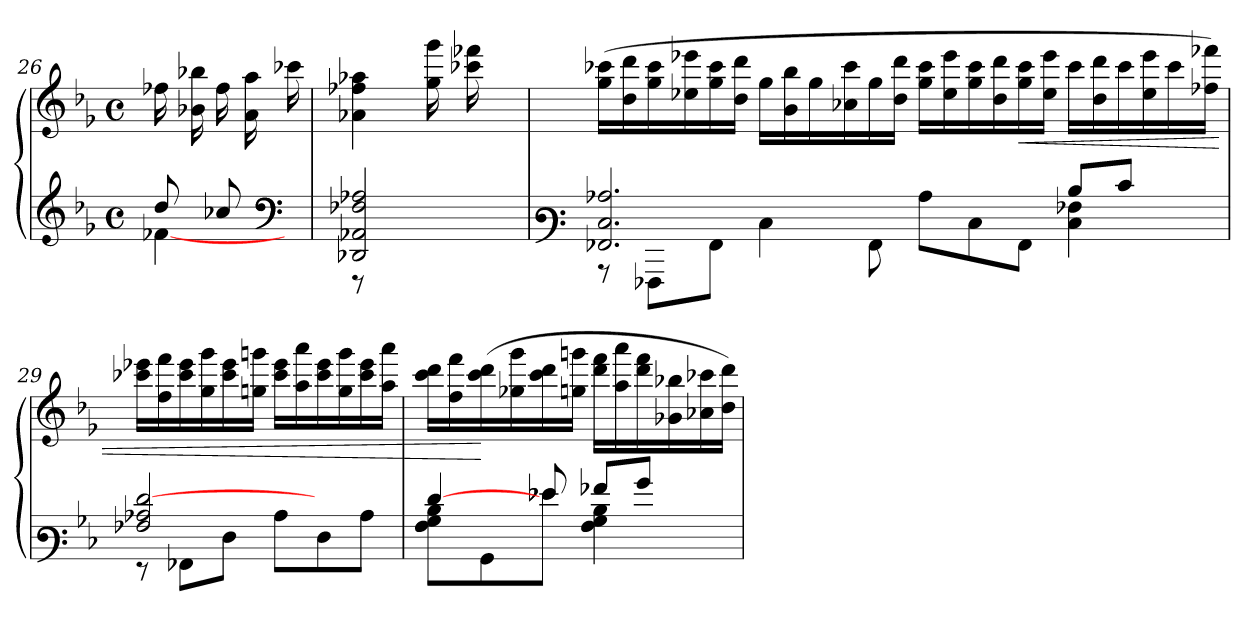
**kern	**kern	**dynam
*part1	*part1	*part1
*staff2	*staff1	*staff1/2
!!LO:LB:g=z
*clefG3	*clefG3	*
*k[b-e-]	*k[b-e-]	*
*M4/4	*M4/4	*
*met(c)	*met(c)	*
=26	=26	=26
*^	*	*
8b-/L	[<4d-X\	16dd-\LL	.
.	.	16g-X\ 16gg-X\	.
8a-X/	.	16dd-\	.
.	.	16f\ 16ff\	.
*clefF4	*	*	*
16ryy	16ryy	16aa-\	.
=27	=27	=27	=27
2DD-X/ 2AA-X/ 2F-X/ 2A-X/	8rFFF	4f-X\ 4dd-\ 4ff-X\	.
.	4.ryy	.	.
.	.	16ee-\ 16eee-\LL	.
.	.	16aa-X\ 16ddd-X\	.
.	.	8ryy	.
!!LO:LB:g=z
=28	=28	=28	=28
*clefF3	*	*	*
2.AA-X/ 2.E-/ 2.c-X/	8rCC	(>16ee-\ 16aa-X\LL	.
.	.	16b-\ 16bb-\	.
.	8AAA-X\L	16ee-\ 16aa-\	.
.	.	16cc-X\ 16ccc-X\	.
.	8AA-\J	16ee-\ 16aa-\	.
.	.	16b-\ 16bb-\JJ	.
.	4E-\	16ee-\LL	.
.	.	16g\ 16gg\	.
.	.	16ee-\	.
.	.	16a-X\ 16aa-\	.
.	8AA-\	16ee-\	.
.	.	16b-\ 16bb-\JJ	.
4.ryy	8c-\L	16ee-\ 16aa-\LL	.
.	.	16cc-\ 16ccc-\	.
.	8E-\	16ee-\ 16aa-\	.
.	.	16b-\ 16bb-\	.
!	!	!	!LO:HP:b
.	8AA-\J	16ee-\ 16aa-\	<
.	.	16cc-\ 16ccc-\JJ	.
8d/L	4E-\ 4A-X\	16aa-\LL	.
.	.	16b-\ 16bb-\	.
8e-/J	.	16aa-\	.
.	.	16cc-\ 16ccc-\	.
8ryy	8ryy	16aa-\	.
.	.	16dd-X\ 16ddd-X\JJ)	.
=29	=29	=29	=29
2A-X/ 2c-X/ [>2f/	8rGG	16aa-X\ 16ccc-X\LL	.
.	.	16dd\ 16ddd\	.
.	8AA-X\L	16aa-\ 16ccc-\	.
.	.	16ee-\ 16eee-\	.
.	8F\J	16aa-\ 16ccc-\	.
.	.	16een\ 16eeen\JJ	.
.	8c-\L	16aa-\ 16ccc-\LL	.
.	.	16ff\ 16fff\	.
4ryy	8F\	16aa-\ 16ccc-\	.
.	.	16ee\ 16eee\	.
.	8c-\J	16aa-\ 16ccc-\	.
.	.	16ff\ 16fff\JJ	.
!!LO:LB:g=z
=30	=30	=30	=30
[4f/	8A\ 8B-\ 8d\L	16aa\ 16bb-\LL	.
.	.	16dd\ 16ddd\	.
.	8BB-\	(>16aa\ 16bb-\	[
.	.	16ee-X\ 16eee-\	.
8g-X/	8g-X\J	16aa\ 16bb-\	.
.	.	16een\ 16eeen\JJ	.
8a-X/L	4A\ 4B-\ 4d\	16bb-\ 16ddd\LL	.
.	.	16ff\ 16fff\	.
8b-/J	.	16bb-\ 16ddd\	.
.	.	16g-X\ 16gg-X\	.
8ryy	8ryy	16a-\ 16aa-X\	.
.	.	16b-\ 16bb-\JJ)	.
*v	*v	*	*
=	=	=
*-	*-	*-
